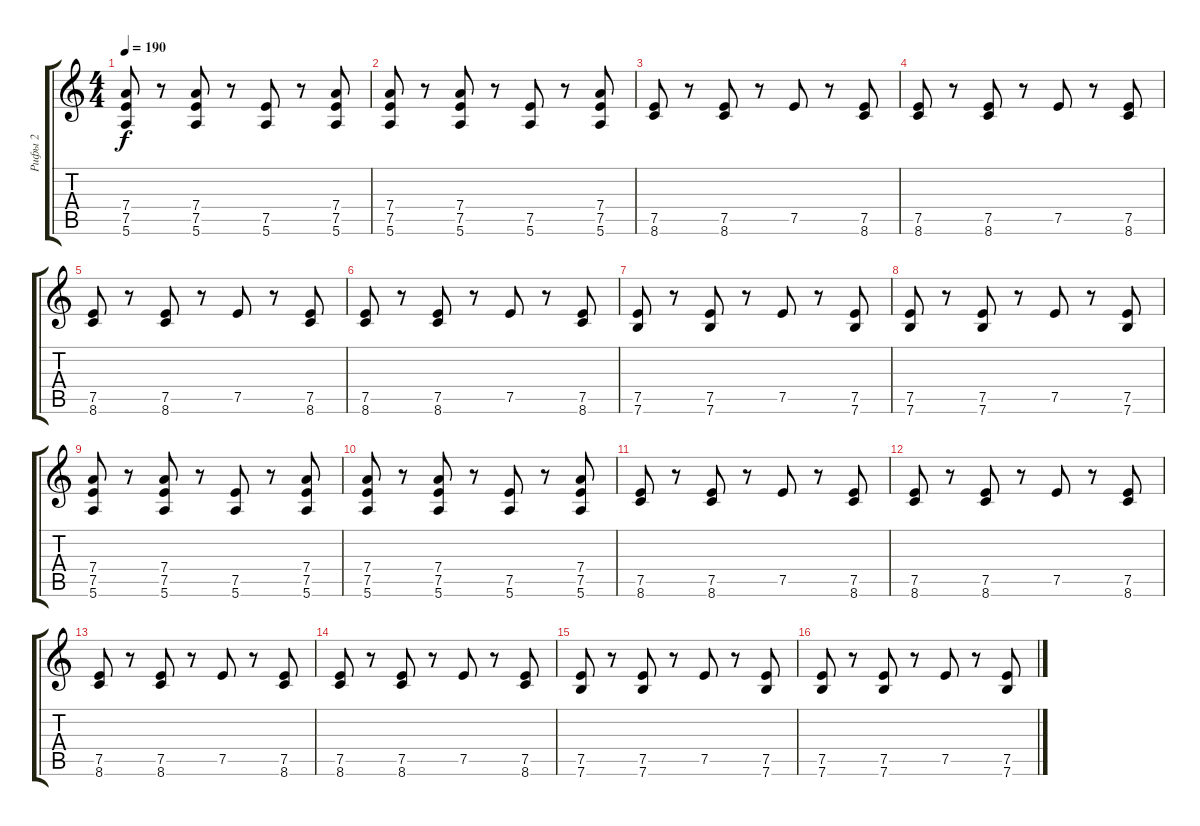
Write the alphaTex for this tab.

\track ("Рифы 2" "Рифы 2") {instrument acousticguitarsteel}
\staff {score tabs}
\tuning (E4 B3 G3 D3 A2 E2) {hide}
\ts (4 4)
\tempo 190
\clef g2
\ks c
(7.4 7.5 5.6).8{dy f} r.8 (7.4 7.5 5.6).8 r.8 (7.5 5.6).8 r.8 (7.4 7.5 5.6).8 |
(7.4 7.5 5.6).8 r.8 (7.4 7.5 5.6).8 r.8 (7.5 5.6).8 r.8 (7.4 7.5 5.6).8 |
(7.5 8.6).8 r.8 (7.5 8.6).8 r.8 7.5.8 r.8 (7.5 8.6).8 |
(7.5 8.6).8 r.8 (7.5 8.6).8 r.8 7.5.8 r.8 (7.5 8.6).8 |
(7.5 8.6).8 r.8 (7.5 8.6).8 r.8 7.5.8 r.8 (7.5 8.6).8 |
(7.5 8.6).8 r.8 (7.5 8.6).8 r.8 7.5.8 r.8 (7.5 8.6).8 |
(7.5 7.6).8 r.8 (7.5 7.6).8 r.8 7.5.8 r.8 (7.5 7.6).8 |
(7.5 7.6).8 r.8 (7.5 7.6).8 r.8 7.5.8 r.8 (7.5 7.6).8 |
(7.4 7.5 5.6).8 r.8 (7.4 7.5 5.6).8 r.8 (7.5 5.6).8 r.8 (7.4 7.5 5.6).8 |
(7.4 7.5 5.6).8 r.8 (7.4 7.5 5.6).8 r.8 (7.5 5.6).8 r.8 (7.4 7.5 5.6).8 |
(7.5 8.6).8 r.8 (7.5 8.6).8 r.8 7.5.8 r.8 (7.5 8.6).8 |
(7.5 8.6).8 r.8 (7.5 8.6).8 r.8 7.5.8 r.8 (7.5 8.6).8 |
(7.5 8.6).8 r.8 (7.5 8.6).8 r.8 7.5.8 r.8 (7.5 8.6).8 |
(7.5 8.6).8 r.8 (7.5 8.6).8 r.8 7.5.8 r.8 (7.5 8.6).8 |
(7.5 7.6).8 r.8 (7.5 7.6).8 r.8 7.5.8 r.8 (7.5 7.6).8 |
(7.5 7.6).8 r.8 (7.5 7.6).8 r.8 7.5.8 r.8 (7.5 7.6).8
